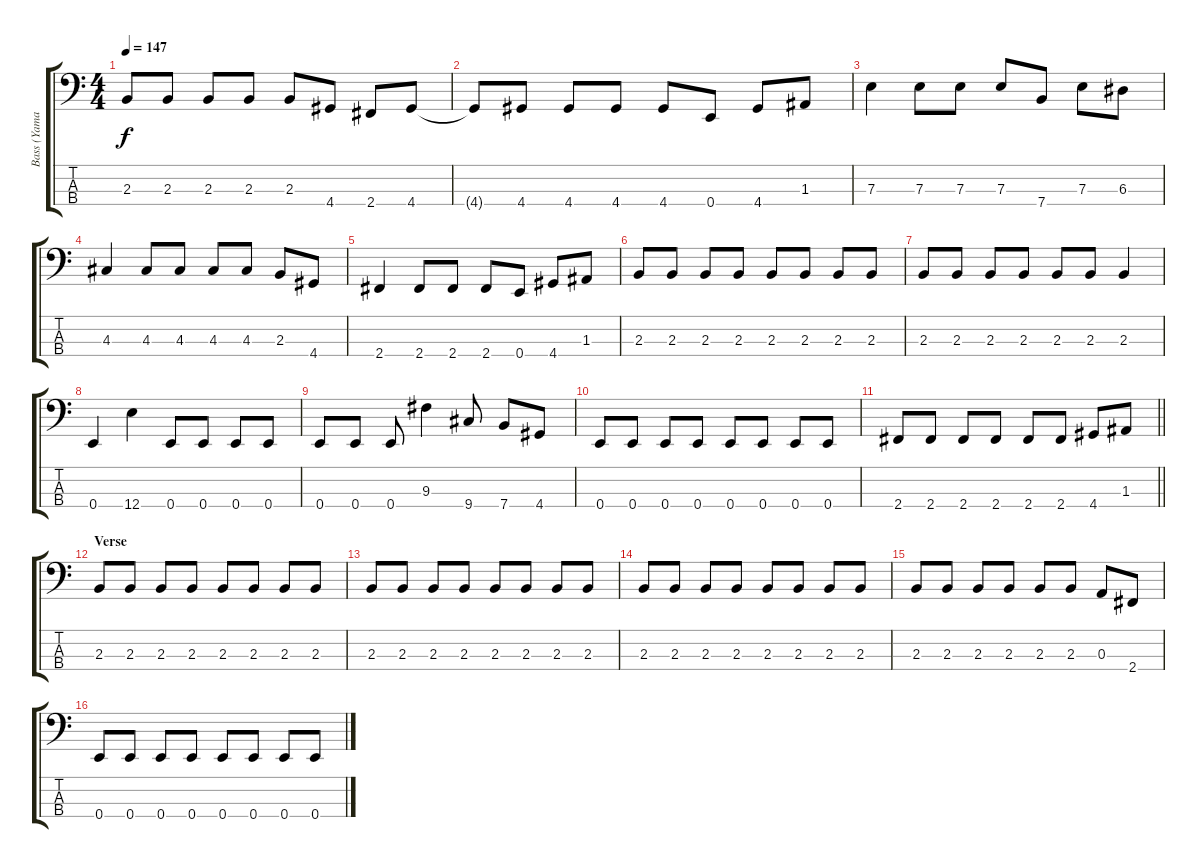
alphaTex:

\track ("Bass (Yamada)" "Bass (Yama") {instrument electricbasspick}
\staff {score tabs}
\tuning (G2 D2 A1 E1) {hide}
\ts (4 4)
\tempo 147
\clef f4
\ks c
2.3.8{dy f} 2.3.8 2.3.8 2.3.8 2.3.8 4.4.8 2.4.8 4.4.8 |
4.4{t}.8 4.4.8 4.4.8 4.4.8 4.4.8 0.4.8 4.4.8 1.3.8 |
7.3.4 7.3.8 7.3.8 7.3.8 7.4.8 7.3.8 6.3.8 |
4.3.4 4.3.8 4.3.8 4.3.8 4.3.8 2.3.8 4.4.8 |
2.4.4 2.4.8 2.4.8 2.4.8 0.4.8 4.4.8 1.3.8 |
2.3.8 2.3.8 2.3.8 2.3.8 2.3.8 2.3.8 2.3.8 2.3.8 |
2.3.8 2.3.8 2.3.8 2.3.8 2.3.8 2.3.8 2.3.4 |
0.4.4 12.4.4 0.4.8 0.4.8 0.4.8 0.4.8 |
0.4.8 0.4.8 0.4.8 9.3.4 9.4.8 7.4.8 4.4.8 |
0.4.8 0.4.8 0.4.8 0.4.8 0.4.8 0.4.8 0.4.8 0.4.8 |
\barLineRight lightlight
2.4.8 2.4.8 2.4.8 2.4.8 2.4.8 2.4.8 4.4.8 1.3.8 |
\section ("" "Verse")
2.3.8 2.3.8 2.3.8 2.3.8 2.3.8 2.3.8 2.3.8 2.3.8 |
2.3.8 2.3.8 2.3.8 2.3.8 2.3.8 2.3.8 2.3.8 2.3.8 |
2.3.8 2.3.8 2.3.8 2.3.8 2.3.8 2.3.8 2.3.8 2.3.8 |
2.3.8 2.3.8 2.3.8 2.3.8 2.3.8 2.3.8 0.3.8 2.4.8 |
0.4.8 0.4.8 0.4.8 0.4.8 0.4.8 0.4.8 0.4.8 0.4.8
